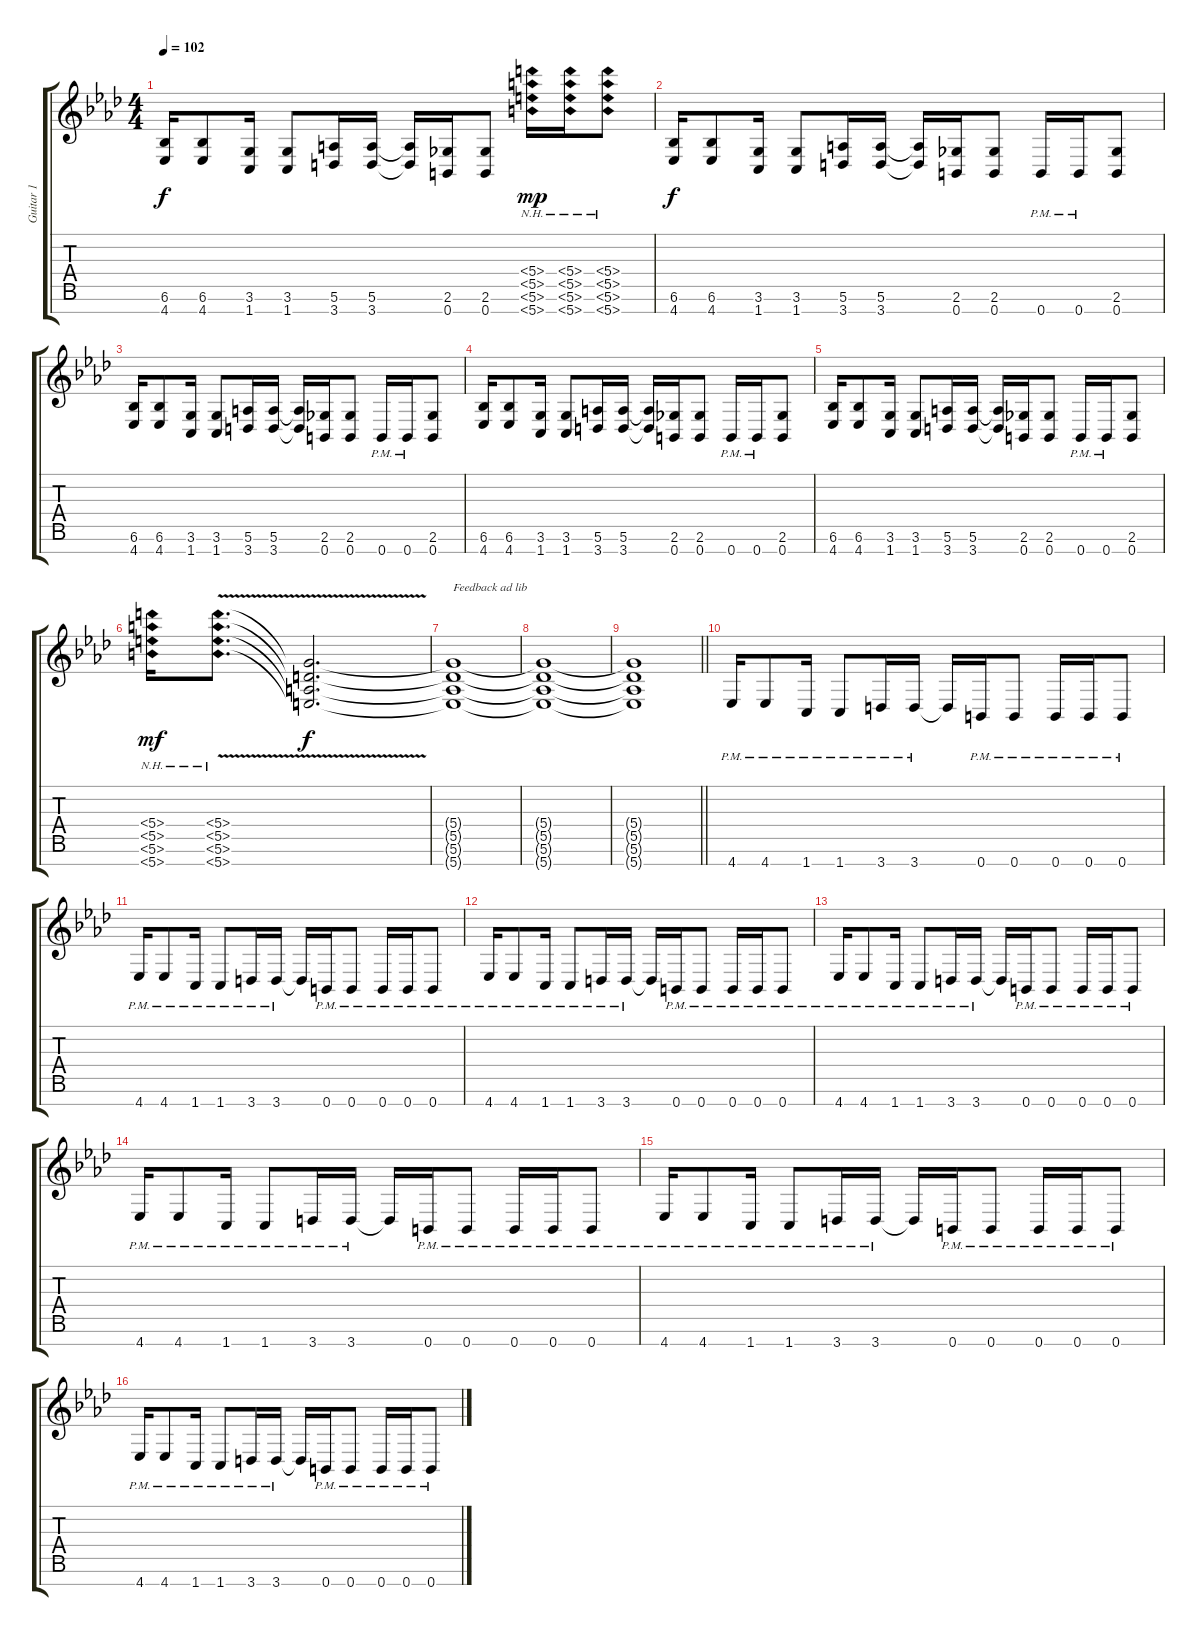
\track ("Guitar 1" "Guitar 1") {instrument distortionguitar}
\staff {score tabs}
\tuning (E4 B3 G3 D3 A2 E2 B1) {hide}
\ts (4 4)
\tempo 102
\clef g2
\ks fminor
(6.6 4.7).16{dy f} (6.6 4.7).8 (3.6 1.7).16 (3.6 1.7).8 (5.6 3.7).16 (5.6 3.7).16 (5.6{t} 3.7{t}).16 (2.6 0.7).16 (2.6 0.7).8 (5.4{nh} 5.5{nh} 5.6{nh} 5.7{nh}).16{dy mp} (5.4{nh} 5.5{nh} 5.6{nh} 5.7{nh}).16 (5.4{nh} 5.5{nh} 5.6{nh} 5.7{nh}).8 |
(6.6 4.7).16{dy f} (6.6 4.7).8 (3.6 1.7).16 (3.6 1.7).8 (5.6 3.7).16 (5.6 3.7).16 (5.6{t} 3.7{t}).16 (2.6 0.7).16 (2.6 0.7).8 0.7{pm}.16 0.7{pm}.16 (2.6 0.7).8 |
(6.6 4.7).16 (6.6 4.7).8 (3.6 1.7).16 (3.6 1.7).8 (5.6 3.7).16 (5.6 3.7).16 (5.6{t} 3.7{t}).16 (2.6 0.7).16 (2.6 0.7).8 0.7{pm}.16 0.7{pm}.16 (2.6 0.7).8 |
(6.6 4.7).16 (6.6 4.7).8 (3.6 1.7).16 (3.6 1.7).8 (5.6 3.7).16 (5.6 3.7).16 (5.6{t} 3.7{t}).16 (2.6 0.7).16 (2.6 0.7).8 0.7{pm}.16 0.7{pm}.16 (2.6 0.7).8 |
(6.6 4.7).16 (6.6 4.7).8 (3.6 1.7).16 (3.6 1.7).8 (5.6 3.7).16 (5.6 3.7).16 (5.6{t} 3.7{t}).16 (2.6 0.7).16 (2.6 0.7).8 0.7{pm}.16 0.7{pm}.16 (2.6 0.7).8 |
(5.4{nh} 5.5{nh} 5.6{nh} 5.7{nh}).16{dy mf} (5.4{nh v} 5.5{nh v} 5.6{nh v} 5.7{nh v}).8{d} (5.4{t} 5.5{t} 5.6{t} 5.7{t}).2{d dy f} |
(5.4{t} 5.5{t} 5.6{t} 5.7{t}).1{txt "Feedback ad lib"} |
(5.4{t} 5.5{t} 5.6{t} 5.7{t}).1 |
\barLineRight lightlight
(5.4{t} 5.5{t} 5.6{t} 5.7{t}).1 |
4.7{pm}.16 4.7{pm}.8 1.7{pm}.16 1.7{pm}.8 3.7{pm}.16 3.7{pm}.16 3.7{t}.16 0.7{pm}.16 0.7{pm}.8 0.7{pm}.16 0.7{pm}.16 0.7{pm}.8 |
4.7{pm}.16 4.7{pm}.8 1.7{pm}.16 1.7{pm}.8 3.7{pm}.16 3.7{pm}.16 3.7{t}.16 0.7{pm}.16 0.7{pm}.8 0.7{pm}.16 0.7{pm}.16 0.7{pm}.8 |
4.7{pm}.16 4.7{pm}.8 1.7{pm}.16 1.7{pm}.8 3.7{pm}.16 3.7{pm}.16 3.7{t}.16 0.7{pm}.16 0.7{pm}.8 0.7{pm}.16 0.7{pm}.16 0.7{pm}.8 |
4.7{pm}.16 4.7{pm}.8 1.7{pm}.16 1.7{pm}.8 3.7{pm}.16 3.7{pm}.16 3.7{t}.16 0.7{pm}.16 0.7{pm}.8 0.7{pm}.16 0.7{pm}.16 0.7{pm}.8 |
4.7{pm}.16 4.7{pm}.8 1.7{pm}.16 1.7{pm}.8 3.7{pm}.16 3.7{pm}.16 3.7{t}.16 0.7{pm}.16 0.7{pm}.8 0.7{pm}.16 0.7{pm}.16 0.7{pm}.8 |
4.7{pm}.16 4.7{pm}.8 1.7{pm}.16 1.7{pm}.8 3.7{pm}.16 3.7{pm}.16 3.7{t}.16 0.7{pm}.16 0.7{pm}.8 0.7{pm}.16 0.7{pm}.16 0.7{pm}.8 |
4.7{pm}.16 4.7{pm}.8 1.7{pm}.16 1.7{pm}.8 3.7{pm}.16 3.7{pm}.16 3.7{t}.16 0.7{pm}.16 0.7{pm}.8 0.7{pm}.16 0.7{pm}.16 0.7{pm}.8
